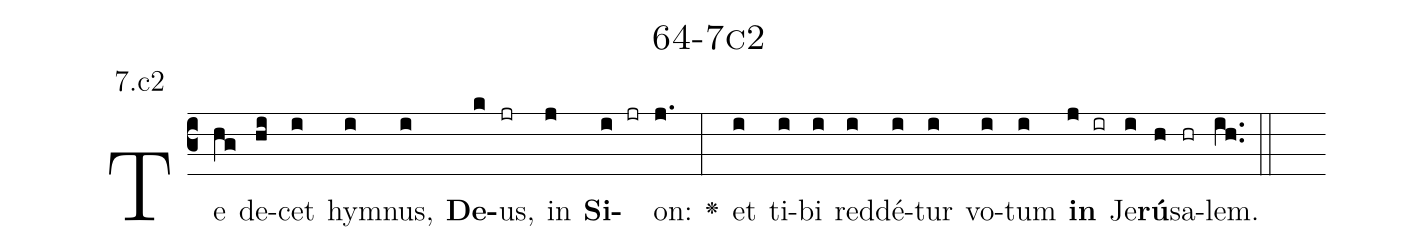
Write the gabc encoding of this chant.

name: 64-7c2;
annotation: 7.c2;
%%
(c3)Te(hg) de(hi)cet(i) hym(i)nus,(i) <b>De</b>(k)us,(jr) in(j) <b>Si</b>(i jr)on:(j.) <v>\greheightstar</v>(:) et(i) ti(i)bi(i) red(i)dé(i)tur(i) vo(i)tum(i) <b>in</b>(j ir) Je(i)<b>rú</b>(h)sa(hr)lem.(ih..) (::)


%E(i) u(i) o(j) u(i) a(h) e.(ih..) (::)
